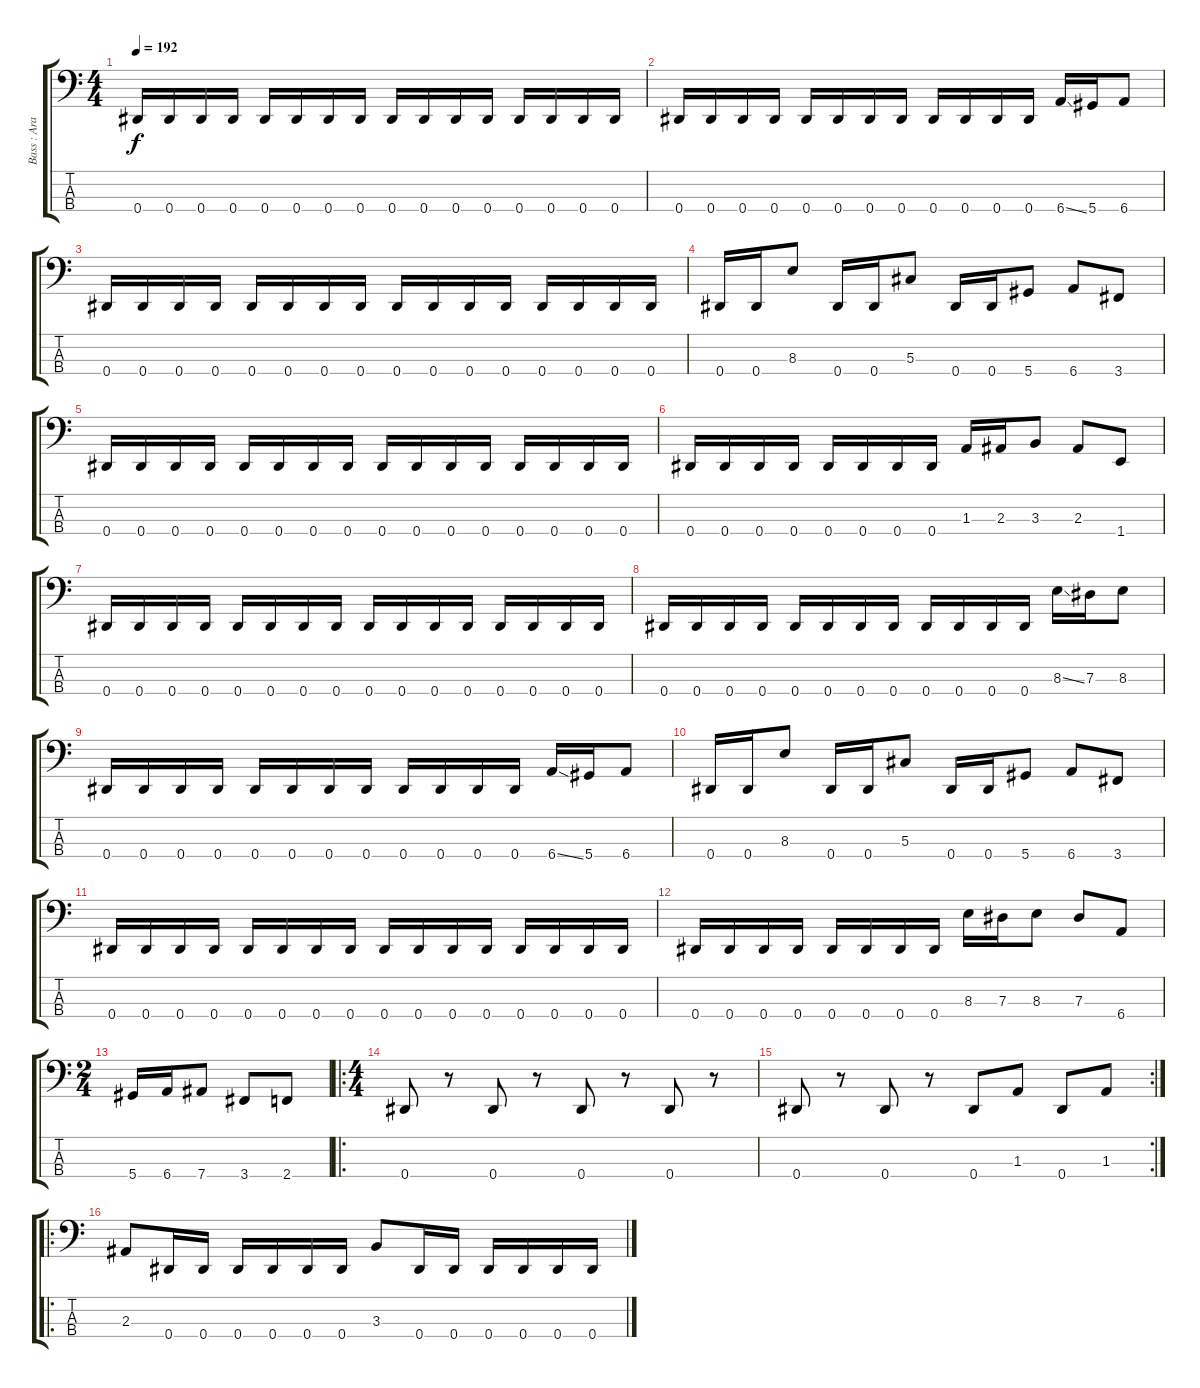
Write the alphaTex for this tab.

\track ("Bass : Araya" "Bass : Ara") {instrument electricbasspick}
\staff {score tabs}
\tuning (Gb2 Db2 Ab1 Eb1) {hide}
\ts (4 4)
\tempo 192
\clef f4
\ks c
0.4.16{dy f} 0.4.16 0.4.16 0.4.16 0.4.16 0.4.16 0.4.16 0.4.16 0.4.16 0.4.16 0.4.16 0.4.16 0.4.16 0.4.16 0.4.16 0.4.16 |
0.4.16 0.4.16 0.4.16 0.4.16 0.4.16 0.4.16 0.4.16 0.4.16 0.4.16 0.4.16 0.4.16 0.4.16 6.4{ss}.16 5.4.16 6.4.8 |
0.4.16 0.4.16 0.4.16 0.4.16 0.4.16 0.4.16 0.4.16 0.4.16 0.4.16 0.4.16 0.4.16 0.4.16 0.4.16 0.4.16 0.4.16 0.4.16 |
0.4.16 0.4.16 8.3.8 0.4.16 0.4.16 5.3.8 0.4.16 0.4.16 5.4.8 6.4.8 3.4.8 |
0.4.16 0.4.16 0.4.16 0.4.16 0.4.16 0.4.16 0.4.16 0.4.16 0.4.16 0.4.16 0.4.16 0.4.16 0.4.16 0.4.16 0.4.16 0.4.16 |
0.4.16 0.4.16 0.4.16 0.4.16 0.4.16 0.4.16 0.4.16 0.4.16 1.3.16 2.3.16 3.3.8 2.3.8 1.4.8 |
0.4.16 0.4.16 0.4.16 0.4.16 0.4.16 0.4.16 0.4.16 0.4.16 0.4.16 0.4.16 0.4.16 0.4.16 0.4.16 0.4.16 0.4.16 0.4.16 |
0.4.16 0.4.16 0.4.16 0.4.16 0.4.16 0.4.16 0.4.16 0.4.16 0.4.16 0.4.16 0.4.16 0.4.16 8.3{ss}.16 7.3.16 8.3.8 |
0.4.16 0.4.16 0.4.16 0.4.16 0.4.16 0.4.16 0.4.16 0.4.16 0.4.16 0.4.16 0.4.16 0.4.16 6.4{ss}.16 5.4.16 6.4.8 |
0.4.16 0.4.16 8.3.8 0.4.16 0.4.16 5.3.8 0.4.16 0.4.16 5.4.8 6.4.8 3.4.8 |
0.4.16 0.4.16 0.4.16 0.4.16 0.4.16 0.4.16 0.4.16 0.4.16 0.4.16 0.4.16 0.4.16 0.4.16 0.4.16 0.4.16 0.4.16 0.4.16 |
0.4.16 0.4.16 0.4.16 0.4.16 0.4.16 0.4.16 0.4.16 0.4.16 8.3.16 7.3.16 8.3.8 7.3.8 6.4.8 |
\ts (2 4)
5.4.16 6.4.16 7.4.8 3.4.8 2.4.8 |
\ro
\ts (4 4)
0.4.8 r.8 0.4.8 r.8 0.4.8 r.8 0.4.8 r.8 |
\rc 2
0.4.8 r.8 0.4.8 r.8 0.4.8 1.3.8 0.4.8 1.3.8 |
\ro
2.3.8 0.4.16 0.4.16 0.4.16 0.4.16 0.4.16 0.4.16 3.3.8 0.4.16 0.4.16 0.4.16 0.4.16 0.4.16 0.4.16
